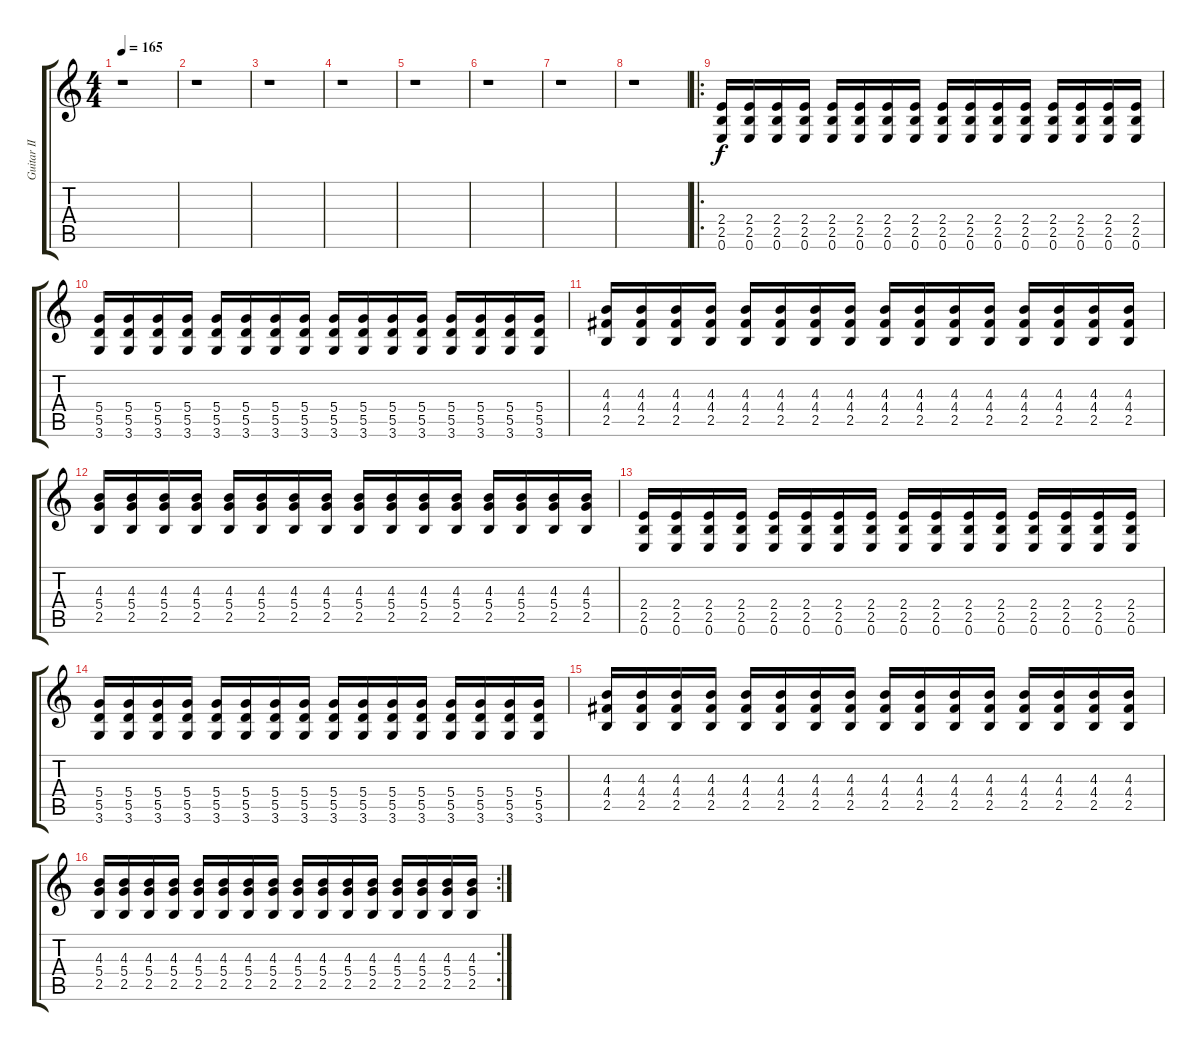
\track ("Guitar II" "Guitar II") {instrument distortionguitar}
\staff {score tabs}
\tuning (E4 B3 G3 D3 A2 E2) {hide}
\ts (4 4)
\tempo 165
\clef g2
\ks c
r.1{dy f} |
r.1 |
r.1 |
r.1 |
r.1 |
r.1 |
r.1 |
r.1 |
\ro
(2.4 2.5 0.6).16 (2.4 2.5 0.6).16 (2.4 2.5 0.6).16 (2.4 2.5 0.6).16 (2.4 2.5 0.6).16 (2.4 2.5 0.6).16 (2.4 2.5 0.6).16 (2.4 2.5 0.6).16 (2.4 2.5 0.6).16 (2.4 2.5 0.6).16 (2.4 2.5 0.6).16 (2.4 2.5 0.6).16 (2.4 2.5 0.6).16 (2.4 2.5 0.6).16 (2.4 2.5 0.6).16 (2.4 2.5 0.6).16 |
(5.4 5.5 3.6).16 (5.4 5.5 3.6).16 (5.4 5.5 3.6).16 (5.4 5.5 3.6).16 (5.4 5.5 3.6).16 (5.4 5.5 3.6).16 (5.4 5.5 3.6).16 (5.4 5.5 3.6).16 (5.4 5.5 3.6).16 (5.4 5.5 3.6).16 (5.4 5.5 3.6).16 (5.4 5.5 3.6).16 (5.4 5.5 3.6).16 (5.4 5.5 3.6).16 (5.4 5.5 3.6).16 (5.4 5.5 3.6).16 |
(4.3 4.4 2.5).16 (4.3 4.4 2.5).16 (4.3 4.4 2.5).16 (4.3 4.4 2.5).16 (4.3 4.4 2.5).16 (4.3 4.4 2.5).16 (4.3 4.4 2.5).16 (4.3 4.4 2.5).16 (4.3 4.4 2.5).16 (4.3 4.4 2.5).16 (4.3 4.4 2.5).16 (4.3 4.4 2.5).16 (4.3 4.4 2.5).16 (4.3 4.4 2.5).16 (4.3 4.4 2.5).16 (4.3 4.4 2.5).16 |
(4.3 5.4 2.5).16 (4.3 5.4 2.5).16 (4.3 5.4 2.5).16 (4.3 5.4 2.5).16 (4.3 5.4 2.5).16 (4.3 5.4 2.5).16 (4.3 5.4 2.5).16 (4.3 5.4 2.5).16 (4.3 5.4 2.5).16 (4.3 5.4 2.5).16 (4.3 5.4 2.5).16 (4.3 5.4 2.5).16 (4.3 5.4 2.5).16 (4.3 5.4 2.5).16 (4.3 5.4 2.5).16 (4.3 5.4 2.5).16 |
(2.4 2.5 0.6).16 (2.4 2.5 0.6).16 (2.4 2.5 0.6).16 (2.4 2.5 0.6).16 (2.4 2.5 0.6).16 (2.4 2.5 0.6).16 (2.4 2.5 0.6).16 (2.4 2.5 0.6).16 (2.4 2.5 0.6).16 (2.4 2.5 0.6).16 (2.4 2.5 0.6).16 (2.4 2.5 0.6).16 (2.4 2.5 0.6).16 (2.4 2.5 0.6).16 (2.4 2.5 0.6).16 (2.4 2.5 0.6).16 |
(5.4 5.5 3.6).16 (5.4 5.5 3.6).16 (5.4 5.5 3.6).16 (5.4 5.5 3.6).16 (5.4 5.5 3.6).16 (5.4 5.5 3.6).16 (5.4 5.5 3.6).16 (5.4 5.5 3.6).16 (5.4 5.5 3.6).16 (5.4 5.5 3.6).16 (5.4 5.5 3.6).16 (5.4 5.5 3.6).16 (5.4 5.5 3.6).16 (5.4 5.5 3.6).16 (5.4 5.5 3.6).16 (5.4 5.5 3.6).16 |
(4.3 4.4 2.5).16 (4.3 4.4 2.5).16 (4.3 4.4 2.5).16 (4.3 4.4 2.5).16 (4.3 4.4 2.5).16 (4.3 4.4 2.5).16 (4.3 4.4 2.5).16 (4.3 4.4 2.5).16 (4.3 4.4 2.5).16 (4.3 4.4 2.5).16 (4.3 4.4 2.5).16 (4.3 4.4 2.5).16 (4.3 4.4 2.5).16 (4.3 4.4 2.5).16 (4.3 4.4 2.5).16 (4.3 4.4 2.5).16 |
\rc 2
(4.3 5.4 2.5).16 (4.3 5.4 2.5).16 (4.3 5.4 2.5).16 (4.3 5.4 2.5).16 (4.3 5.4 2.5).16 (4.3 5.4 2.5).16 (4.3 5.4 2.5).16 (4.3 5.4 2.5).16 (4.3 5.4 2.5).16 (4.3 5.4 2.5).16 (4.3 5.4 2.5).16 (4.3 5.4 2.5).16 (4.3 5.4 2.5).16 (4.3 5.4 2.5).16 (4.3 5.4 2.5).16 (4.3 5.4 2.5).16
